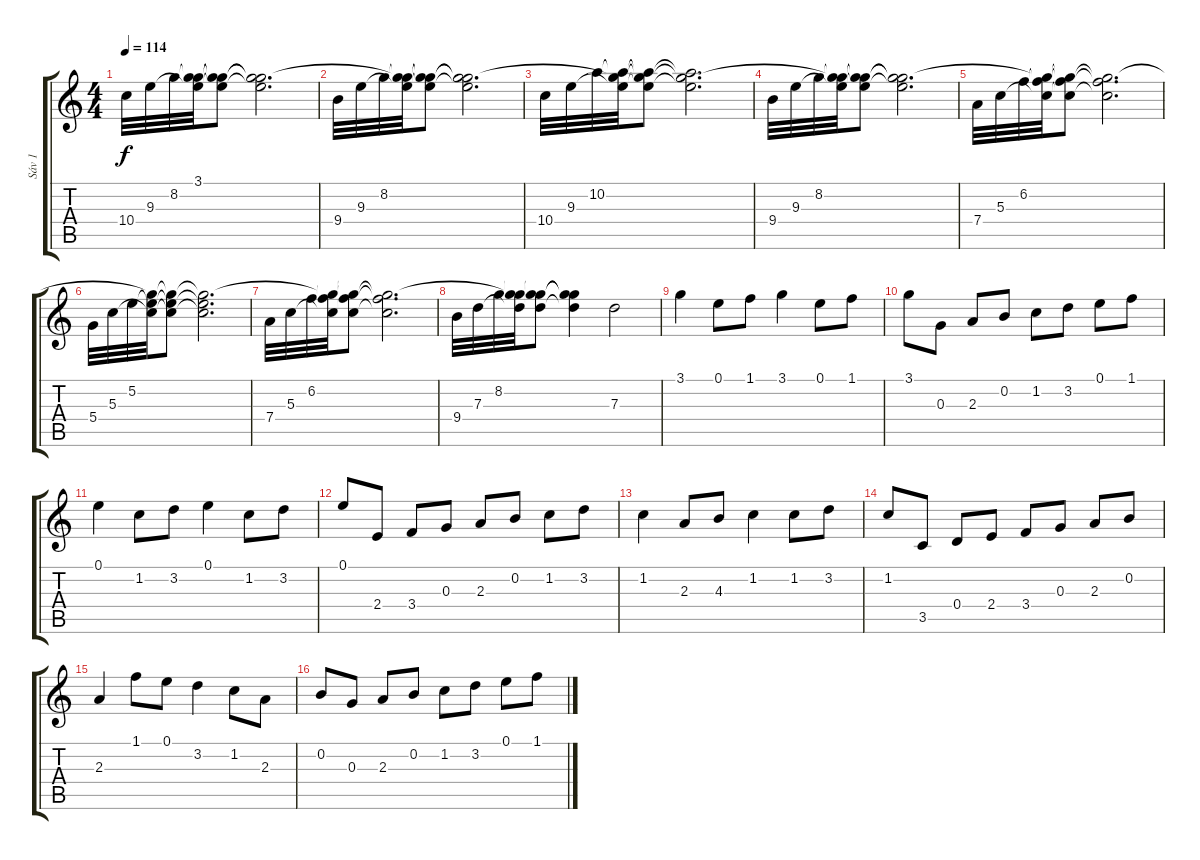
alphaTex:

\track ("Sáv 1" "Sáv 1") {instrument acousticguitarsteel}
\staff {score tabs}
\tuning (E4 B3 G3 D3 A2 E2) {hide}
\ts (4 4)
\tempo 114
\clef g2
\ks c
10.4.32{dy f} 9.3.32 8.2.32 (3.1{t} 8.2{t} 9.3{t}).32 (3.1{t} 8.2{t} 9.3{t}).8 (3.1{t} 8.2{t} 9.3{t}).2{d} |
9.4.32 9.3.32 8.2.32 (3.1{t} 8.2{t} 9.3{t}).32 (3.1{t} 8.2{t} 9.3{t}).8 (3.1{t} 8.2{t} 9.3{t}).2{d} |
10.4.32 9.3.32 10.2.32 (3.1{t} 10.2{t} 9.3{t}).32 (3.1{t} 10.2{t} 9.3{t}).8 (3.1{t} 10.2{t} 9.3{t}).2{d} |
9.4.32 9.3.32 8.2.32 (3.1{t} 8.2{t} 9.3{t}).32 (3.1{t} 8.2{t} 9.3{t}).8 (3.1{t} 8.2{t} 9.3{t}).2{d} |
7.4.32 5.3.32 6.2.32 (3.1{t} 6.2{t} 5.3{t}).32 (3.1{t} 6.2{t} 5.3{t}).8 (3.1{t} 6.2{t} 5.3{t}).2{d} |
5.4.32 5.3.32 5.2.32 (3.1{t} 5.2{t} 5.3{t}).32 (3.1{t} 5.2{t} 5.3{t}).8 (3.1{t} 5.2{t} 5.3{t}).2{d} |
7.4.32 5.3.32 6.2.32 (3.1{t} 6.2{t} 5.3{t}).32 (3.1{t} 6.2{t} 5.3{t}).8 (3.1{t} 6.2{t} 5.3{t}).2{d} |
9.4.32 7.3.32 8.2.32 (3.1{t} 8.2{t} 7.3{t}).32 (3.1{t} 8.2{t} 7.3{t}).8 (3.1{t} 8.2{t} 7.3{t}).4 7.3.2 |
3.1.4 0.1.8 1.1.8 3.1.4 0.1.8 1.1.8 |
3.1.8 0.3.8 2.3.8 0.2.8 1.2.8 3.2.8 0.1.8 1.1.8 |
0.1.4 1.2.8 3.2.8 0.1.4 1.2.8 3.2.8 |
0.1.8 2.4.8 3.4.8 0.3.8 2.3.8 0.2.8 1.2.8 3.2.8 |
1.2.4 2.3.8 4.3.8 1.2.4 1.2.8 3.2.8 |
1.2.8 3.5.8 0.4.8 2.4.8 3.4.8 0.3.8 2.3.8 0.2.8 |
2.3.4 1.1.8 0.1.8 3.2.4 1.2.8 2.3.8 |
0.2.8 0.3.8 2.3.8 0.2.8 1.2.8 3.2.8 0.1.8 1.1.8
